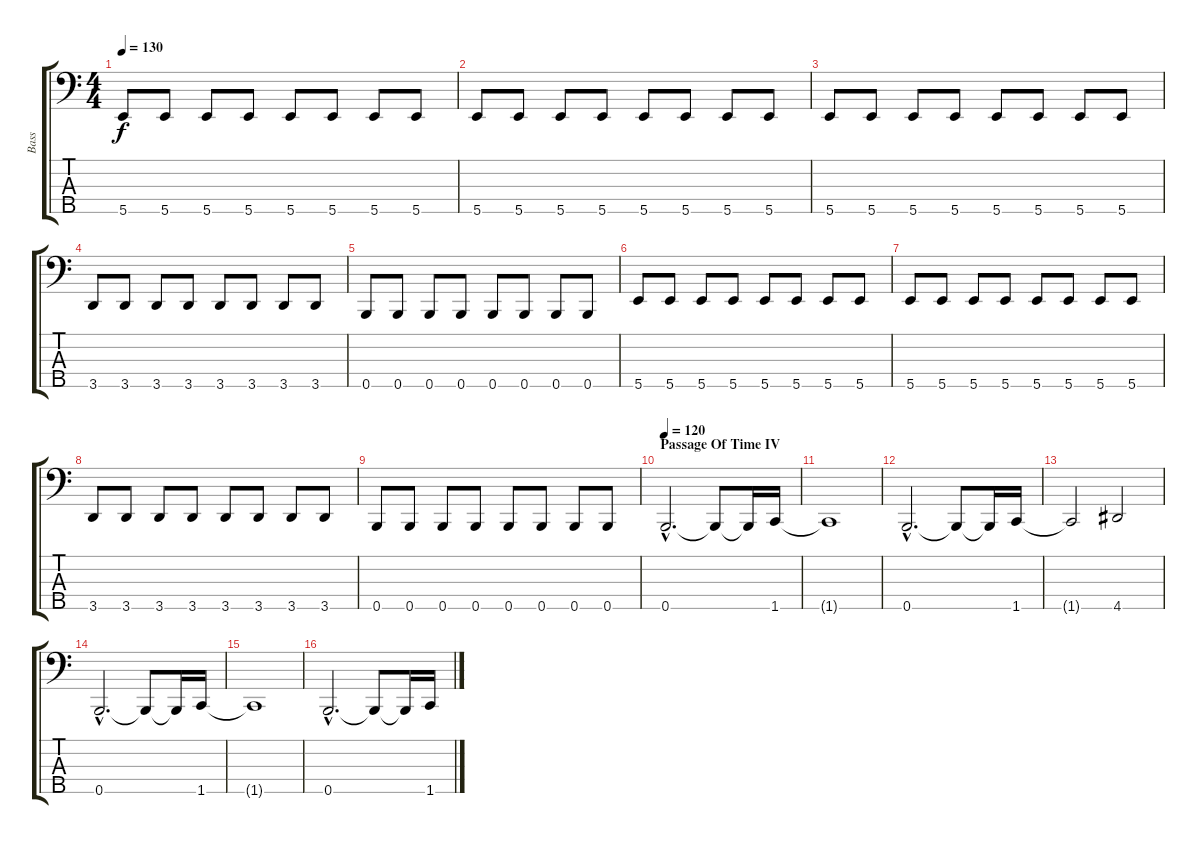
\track ("Bass" "Bass") {instrument electricbasspick}
\staff {score tabs}
\tuning (G2 D2 A1 E1 B0) {hide}
\ts (4 4)
\tempo 130
\clef f4
\ks c
5.5.8{dy f} 5.5.8 5.5.8 5.5.8 5.5.8 5.5.8 5.5.8 5.5.8 |
\section ("" "")
5.5.8 5.5.8 5.5.8 5.5.8 5.5.8 5.5.8 5.5.8 5.5.8 |
5.5.8 5.5.8 5.5.8 5.5.8 5.5.8 5.5.8 5.5.8 5.5.8 |
3.5.8 3.5.8 3.5.8 3.5.8 3.5.8 3.5.8 3.5.8 3.5.8 |
0.5.8 0.5.8 0.5.8 0.5.8 0.5.8 0.5.8 0.5.8 0.5.8 |
5.5.8 5.5.8 5.5.8 5.5.8 5.5.8 5.5.8 5.5.8 5.5.8 |
5.5.8 5.5.8 5.5.8 5.5.8 5.5.8 5.5.8 5.5.8 5.5.8 |
3.5.8 3.5.8 3.5.8 3.5.8 3.5.8 3.5.8 3.5.8 3.5.8 |
0.5.8 0.5.8 0.5.8 0.5.8 0.5.8 0.5.8 0.5.8 0.5.8 |
\section ("" "Passage Of Time IV")
\tempo 120
0.5{hac}.2{d} 0.5{t}.8 0.5{t}.16 1.5.16 |
1.5{t}.1 |
0.5{hac}.2{d} 0.5{t}.8 0.5{t}.16 1.5.16 |
1.5{t}.2 4.5.2 |
0.5{hac}.2{d} 0.5{t}.8 0.5{t}.16 1.5.16 |
1.5{t}.1 |
0.5{hac}.2{d} 0.5{t}.8 0.5{t}.16 1.5.16
